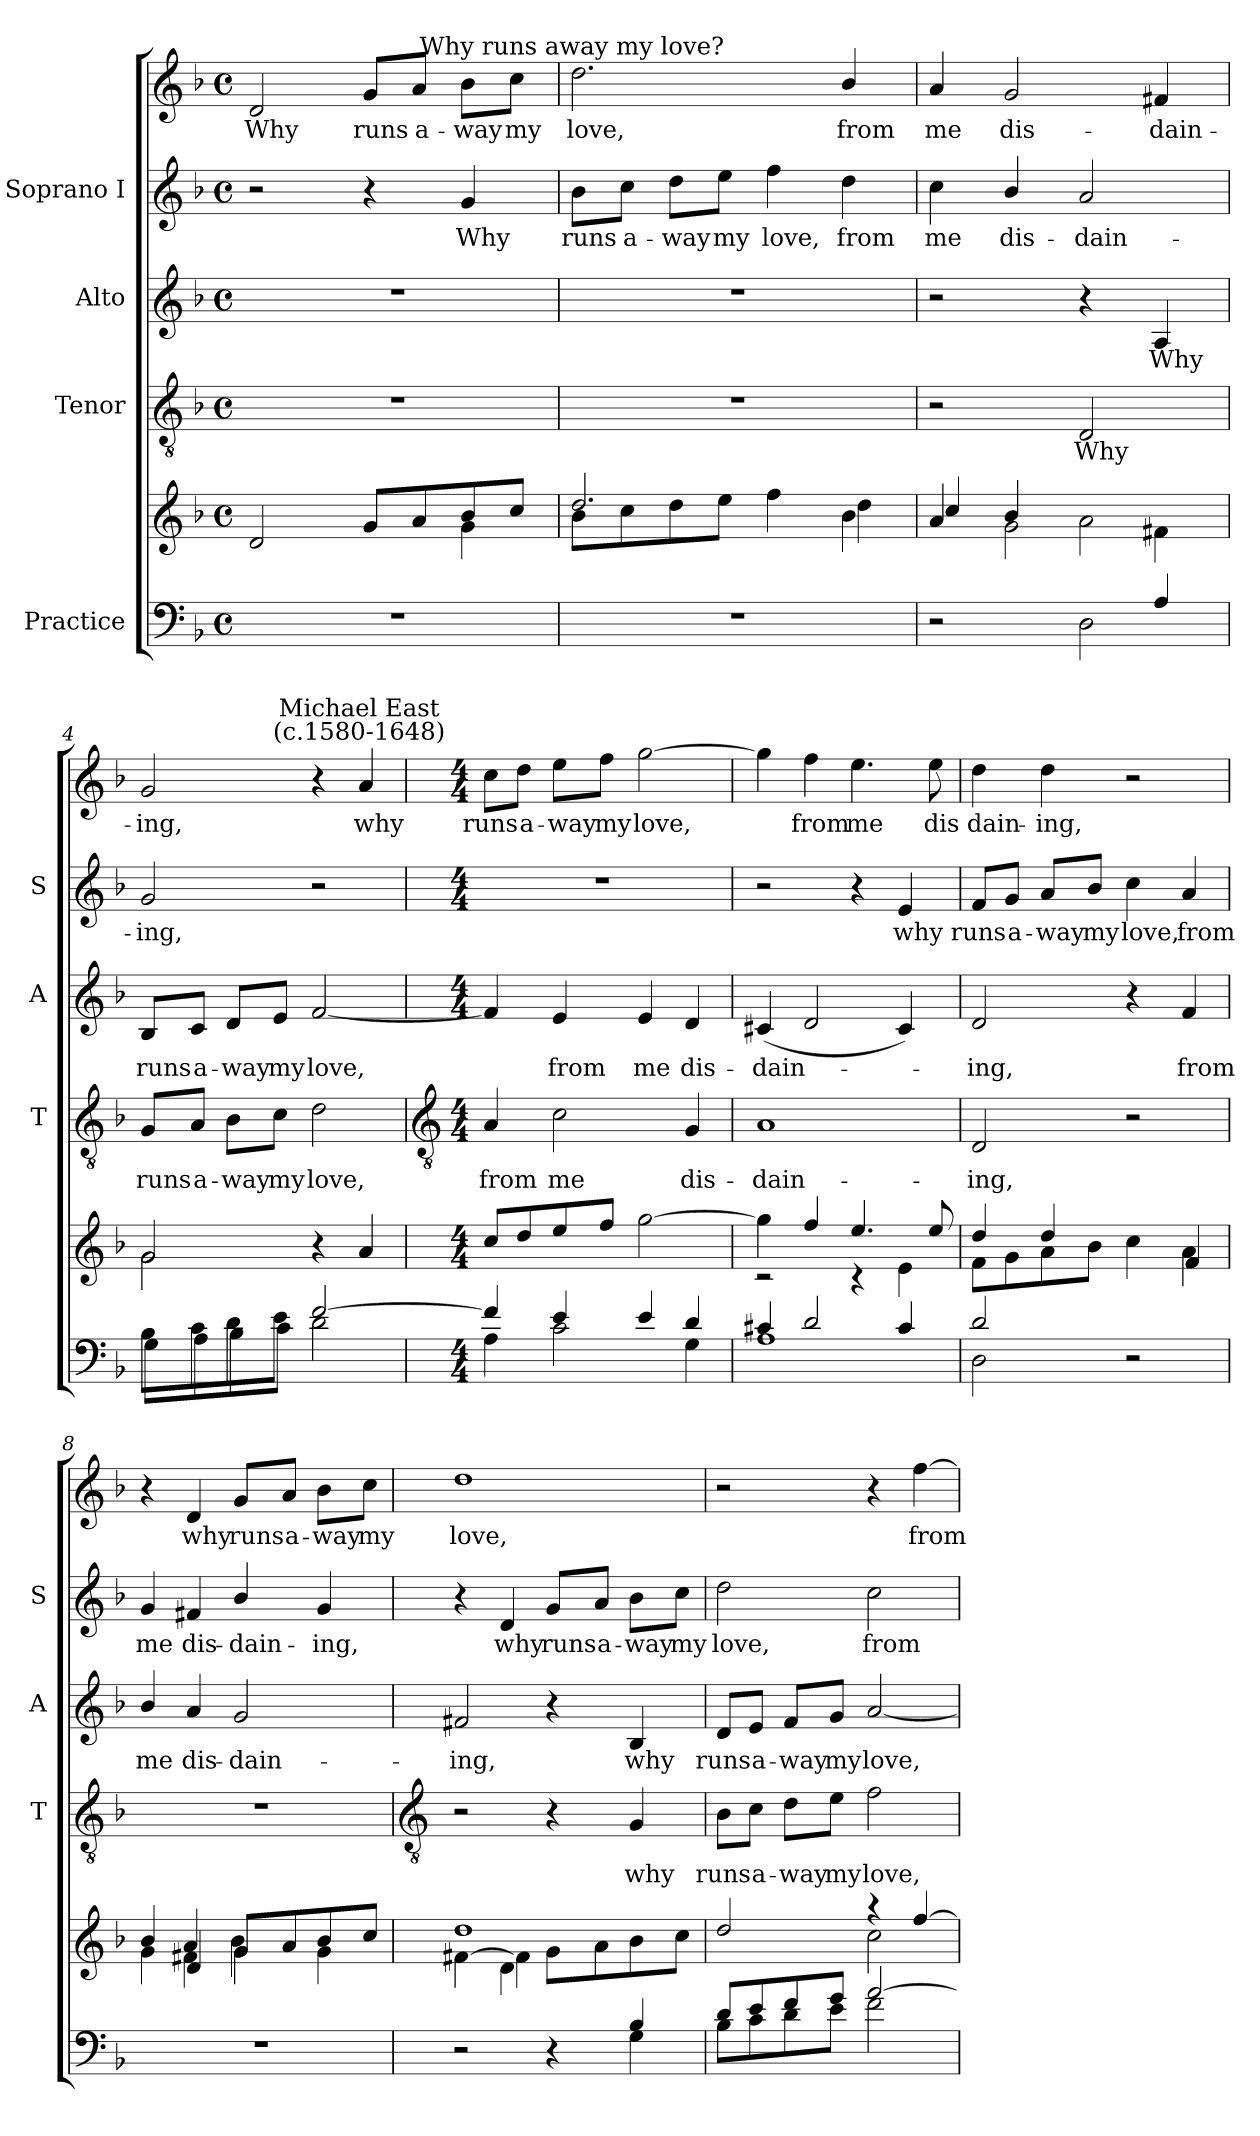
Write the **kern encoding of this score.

**kern	**kern	**kern	**text	**kern	**text	**kern	**text	**kern	**text
*part4	*part4	*part3	*part3	*part2	*part2	*part1	*part1	*part1	*part1
*staff6	*staff5	*staff4	*staff4	*staff3	*staff3	*staff2	*staff2	*staff1	*staff1
*I"Practice	*	*I"Tenor	*	*I"Alto	*	*I"Soprano I	*	*	*
*	*	*I'T	*	*I'A	*	*I'S	*	*	*
*clefF4	*clefG2	*clefGv2	*	*clefG2	*	*clefG2	*	*clefG2	*
*k[b-]	*k[b-]	*k[b-]	*	*k[b-]	*	*k[b-]	*	*k[b-]	*
*F:	*F:	*F:	*	*F:	*	*F:	*	*F:	*
*M4/4	*M4/4	*M4/4	*	*M4/4	*	*M4/4	*	*M4/4	*
*met(c)	*met(c)	*met(c)	*	*met(c)	*	*met(c)	*	*met(c)	*
=1	=1	=1	=1	=1	=1	=1	=1	=1	=1
*	*^	*	*	*	*	*	*	*	*
*	*	*^	*	*	*	*	*	*	*	*
!	!	!	!	!	!	!	!	!	!	!	!LO:LY:b
1r	2d	2ryy	1ryy	1r	.	1r	.	2r	.	2d	Why
!	!	!	!	!	!	!	!	!	!	!	!LO:LY:b
.	8gL	4ryy	.	.	.	.	.	4r	.	8g/L	runs
!	!	!	!	!	!	!	!	!	!	!	!LO:LY:b
.	8a	.	.	.	.	.	.	.	.	8a/J	a-
!	!	!	!	!	!	!	!	!	!LO:LY:b	!	!LO:LY:b
.	8b-	4g\	.	.	.	.	.	4g	Why	8b-\L	-way
!	!	!	!	!	!	!	!	!	!	!	!LO:LY:b
.	8ccJ	.	.	.	.	.	.	.	.	8cc\J	my
=2	=2	=2	=2	=2	=2	=2	=2	=2	=2	=2	=2
!	!	!	!	!	!	!	!	!	!	!LO:TX:a:cj:t=Why runs away my love?	!
!	!	!	!	!	!	!	!	!	!LO:LY:b	!	!LO:LY:b
1r	2.dd/	8b-L	1ryy	1r	.	1r	.	8b-\L	runs	2.dd	love,
!	!	!	!	!	!	!	!	!	!LO:LY:b	!	!
.	.	8cc	.	.	.	.	.	8cc\J	a-	.	.
!	!	!	!	!	!	!	!	!	!LO:LY:b	!	!
.	.	8dd	.	.	.	.	.	8dd\L	-way	.	.
!	!	!	!	!	!	!	!	!	!LO:LY:b	!	!
.	.	8eeJ	.	.	.	.	.	8ee\J	my	.	.
!	!	!	!	!	!	!	!	!	!LO:LY:b	!	!
.	.	4ff	.	.	.	.	.	4ff	love,	.	.
!	!	!	!	!	!	!	!	!	!LO:LY:b	!	!LO:LY:b
.	4b-\	4dd	.	.	.	.	.	4dd	from	4b-/	from
=3	=3	=3	=3	=3	=3	=3	=3	=3	=3	=3	=3
*^	*	*	*	*	*	*	*	*	*	*	*
!	!	!	!	!	!	!	!	!	!	!LO:LY:b	!	!LO:LY:b
2.ryy	2r	4a	4cc/	2.ryy	2r	.	2r	.	4cc	-me	4a	me
!	!	!	!	!	!	!	!	!	!	!LO:LY:b	!	!LO:LY:b
.	.	2g\	4b-/	.	.	.	.	.	4b-/	dis-	2g	dis-
!	!	!	!	!	!	!LO:LY:b	!	!	!	!LO:LY:b	!	!
.	2D	.	2a	.	2D	Why	4r	.	2a	-dain-	.	.
!	!	!	!	!	!	!	!	!LO:LY:b	!	!	!	!LO:LY:b
4A/	.	4f#X\	.	4ryy	.	.	4A	Why	.	.	4f#X	-dain-
=4	=4	=4	=4	=4	=4	=4	=4	=4	=4	=4	=4	=4
!	!	!	!	!	!	!LO:LY:b	!	!LO:LY:b	!	!LO:LY:b	!	!LO:LY:b
*	*	*	*v	*v	*	*	*	*	*	*	*	*
8B-L	8GL	2g	2g	8G/L	runs	8B-/L	runs	2g	ing,	2g	-ing,
!	!	!	!	!	!LO:LY:b	!	!LO:LY:b	!	!	!	!
8c\	8A	.	.	8A/J	a-	8c/J	a-	.	.	.	.
!	!	!	!	!	!LO:LY:b	!	!LO:LY:b	!	!	!	!
8d	8B-	.	.	8B-\L	-way	8d/L	-way	.	.	.	.
!	!	!	!	!	!LO:LY:b	!	!LO:LY:b	!	!	!	!
8eJ	8cJ	.	.	8c\J	my	8e/J	my	.	.	.	.
!	!	!	!	!	!LO:LY:b	!	!LO:LY:b	!	!	!	!
[2f	2d	4r	2ryy	2d	love,	[2f	love,	2r	.	4r	.
!	!	!	!	!	!	!	!	!	!	!LO:TX:a:cj:t=Michael East\n(c.1580-1648)	!
!	!	!	!	!	!	!	!	!	!	!	!LO:LY:b
.	.	4a	.	.	.	.	.	.	.	4a	why
!!LO:LB:g=z
=5	=5	=5	=5	=5	=5	=5	=5	=5	=5	=5	=5
*	*	*	*	*clefGv2	*	*	*	*	*	*	*
*M4/4	*	*M4/4	*	*M4/4	*	*M4/4	*	*M4/4	*	*M4/4	*
!	!	!	!	!	!LO:LY:b	!	!	!	!	!	!LO:LY:b
4f]	4A	8cc\L	1ryy	4A	from	4f]	.	1r	.	8cc\L	runs
!	!	!	!	!	!	!	!	!	!	!	!LO:LY:b
.	.	8dd/	.	.	.	.	.	.	.	8dd\J	a-
!	!	!	!	!	!LO:LY:b	!	!LO:LY:b	!	!	!	!LO:LY:b
4e/	2c	8ee/	.	2c	me	4e	from	.	.	8ee\L	-way
!	!	!	!	!	!	!	!	!	!	!	!LO:LY:b
.	.	8ff/J	.	.	.	.	.	.	.	8ff\J	my
!	!	!	!	!	!	!	!LO:LY:b	!	!	!	!LO:LY:b
4e/	.	[2gg\	.	.	.	4e	me	.	.	[2gg	love,
!	!	!	!	!	!LO:LY:b	!	!LO:LY:b	!	!	!	!
4d	4G	.	.	4G	dis-	4d	dis-	.	.	.	.
=6	=6	=6	=6	=6	=6	=6	=6	=6	=6	=6	=6
!	!	!	!	!	!LO:LY:b	!	!LO:LY:b	!	!	!	!
4c#X/	1A	4gg\]	2r	1A	-dain-	(<4c#X	-dain-	2r	.	4gg]	.
!	!	!	!	!	!	!	!	!	!	!	!LO:LY:b
2d/	.	4ff	.	.	.	2d	.	.	.	4ff	from
!	!	!	!	!	!	!	!	!	!	!	!LO:LY:b
.	.	4.ee/	4r	.	.	.	.	4r	.	4.ee	me
!	!	!	!	!	!	!	!	!	!LO:LY:b	!	!
4c#/	.	.	4e\	.	.	4c#)	.	4e	why	.	.
!	!	!	!	!	!	!	!	!	!	!	!LO:LY:b
.	.	8ee/	.	.	.	.	.	.	.	8ee	dis
=7	=7	=7	=7	=7	=7	=7	=7	=7	=7	=7	=7
*	*	*	*^	*	*	*	*	*	*	*	*
!	!	!	!	!	!	!LO:LY:b	!	!LO:LY:b	!	!LO:LY:b	!	!LO:LY:b
2d	2D	4dd/	8f\L	2ryy	2D	-ing,	2d	ing,	8f/L	runs	4dd	dain-
!	!	!	!	!	!	!	!	!	!	!LO:LY:b	!	!
.	.	.	8g\	.	.	.	.	.	8g/J	a-	.	.
!	!	!	!	!	!	!	!	!	!	!LO:LY:b	!	!LO:LY:b
.	.	4dd/	8a\	.	.	.	.	.	8a/L	-way	4dd	-ing,
!	!	!	!	!	!	!	!	!	!	!LO:LY:b	!	!
.	.	.	8b-\J	.	.	.	.	.	8b-/J	my	.	.
!	!	!	!	!	!	!	!	!	!	!LO:LY:b	!	!
2ryy	2r	2ryy	4cc	4ryy	2r	.	4r	.	4cc	love,	2r	.
!	!	!	!	!	!	!	!	!LO:LY:b	!	!LO:LY:b	!	!
.	.	.	4a	4f	.	.	4f	from	4a	from	.	.
*v	*v	*	*	*	*	*	*	*	*	*	*	*
=8	=8	=8	=8	=8	=8	=8	=8	=8	=8	=8	=8
!	!	!	!	!	!	!	!LO:LY:b	!	!LO:LY:b	!	!
1r	4ryy	4g	4b-/	1r	.	4b-/	me	4g	me	4r	.
!	!	!	!	!	!	!	!LO:LY:b	!	!LO:LY:b	!	!LO:LY:b
.	4d	4f#X	4a	.	.	4a	dis-	4f#X	dis-	4d	why
!	!	!	!	!	!	!	!LO:LY:b	!	!LO:LY:b	!	!LO:LY:b
.	8gL	4b-\	4g\	.	.	2g	-dain-	4b-/	-dain-	8g/L	runs
!	!	!	!	!	!	!	!	!	!	!	!LO:LY:b
.	8a	.	.	.	.	.	.	.	.	8a/J	a-
!	!	!	!	!	!	!	!	!	!LO:LY:b	!	!LO:LY:b
.	8b-	4g\	4ryy	.	.	.	.	4g	-ing,	8b-\L	-way
!	!	!	!	!	!	!	!	!	!	!	!LO:LY:b
.	8ccJ	.	.	.	.	.	.	.	.	8cc\J	my
!!LO:LB:g=z
=9	=9	=9	=9	=9	=9	=9	=9	=9	=9	=9	=9
*	*	*	*	*clefGv2	*	*	*	*	*	*	*
*^	*	*	*	*	*	*	*	*	*	*	*
!	!	!	!	!	!	!	!	!LO:LY:b	!	!	!	!LO:LY:b
2.ryy	2r	1dd	4ryy	[4f#X\	2r	.	2f#X	-ing,	4r	.	1dd	love,
!	!	!	!	!	!	!	!	!	!	!LO:LY:b	!	!
.	.	.	4d\	4f#\]	.	.	.	.	4d	why	.	.
!	!	!	!	!	!	!	!	!	!	!LO:LY:b	!	!
.	4r	.	8g\L	4ryy	4r	.	4r	.	8g/L	runs	.	.
!	!	!	!	!	!	!	!	!	!	!LO:LY:b	!	!
.	.	.	8a\	.	.	.	.	.	8a/J	a-	.	.
!	!	!	!	!	!	!LO:LY:b	!	!LO:LY:b	!	!LO:LY:b	!	!
4B-	4G	.	8b-	4ryy	4G	why	4B-	why	8b-\L	-way	.	.
!	!	!	!	!	!	!	!	!	!	!LO:LY:b	!	!
.	.	.	8ccJ	.	.	.	.	.	8cc\J	my	.	.
*	*	*	*v	*v	*	*	*	*	*	*	*	*
=10	=10	=10	=10	=10	=10	=10	=10	=10	=10	=10	=10
!	!	!	!	!	!LO:LY:b	!	!LO:LY:b	!	!LO:LY:b	!	!
8dL	8B-L	2ryy	2dd/	8B-\L	runs	8d/L	runs	2dd	love,	2r	.
!	!	!	!	!	!LO:LY:b	!	!LO:LY:b	!	!	!	!
8e	8c	.	.	8c\J	a-	8e/J	a-	.	.	.	.
!	!	!	!	!	!LO:LY:b	!	!LO:LY:b	!	!	!	!
8f	8d	.	.	8d\L	-way	8f/L	-way	.	.	.	.
!	!	!	!	!	!LO:LY:b	!	!LO:LY:b	!	!	!	!
8gJ	8eJ	.	.	8e\J	my	8g/J	my	.	.	.	.
!	!	!	!	!	!LO:LY:b	!	!LO:LY:b	!	!LO:LY:b	!	!
[2a	2f	4r	2cc\	2f	love,	[2a	love,	2cc	from	4r	.
!	!	!	!	!	!	!	!	!	!	!	!LO:LY:b
.	.	[4ff/	.	.	.	.	.	.	.	[4ff	from
*v	*v	*	*	*	*	*	*	*	*	*	*
*	*v	*v	*	*	*	*	*	*	*	*
=	=	=	=	=	=	=	=	=	=
*-	*-	*-	*-	*-	*-	*-	*-	*-	*-
